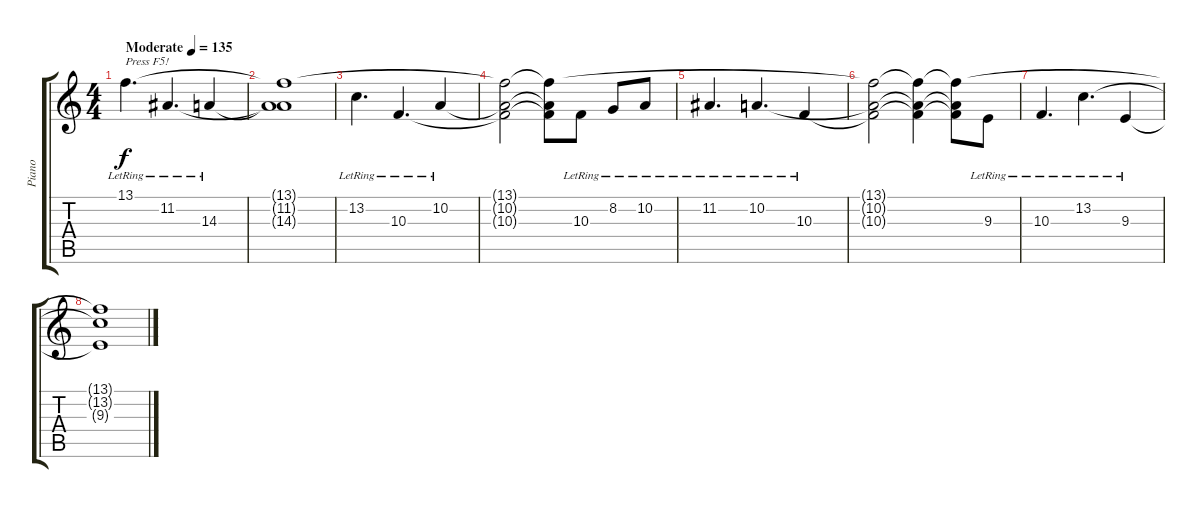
\track ("Piano" "Piano") {instrument acousticgrandpiano}
\staff {score tabs}
\tuning (E4 B3 G3 D3 A2 E2) {hide}
\ts (4 4)
\tempo (135 "Moderate")
\clef g2
\ks c
13.1{lr}.4{d txt "Press F5!" dy f instrument acousticgrandpiano} 11.2{lr}.4{d} 14.3{lr}.4 |
(13.1{t} 11.2{t} 14.3{t}).1 |
13.2{lr}.4{d} 10.3{lr}.4{d} 10.2{lr}.4 |
(13.1{t} 10.2{t} 10.3{t}).2 (13.1{t} 10.2{t} 10.3{t}).8 10.3{lr}.8 8.2{lr}.8 10.2{lr}.8 |
11.2{lr}.4{d} 10.2{lr}.4{d} 10.3{lr}.4 |
(13.1{t} 10.2{t} 10.3{t}).2 (13.1{t} 10.2{t} 10.3{t}).4 (13.1{t} 10.2{t} 10.3{t}).8 9.3{lr}.8 |
10.3{lr}.4{d} 13.2{lr}.4{d} 9.3{lr}.4 |
(13.1{t} 13.2{t} 9.3{t}).1
